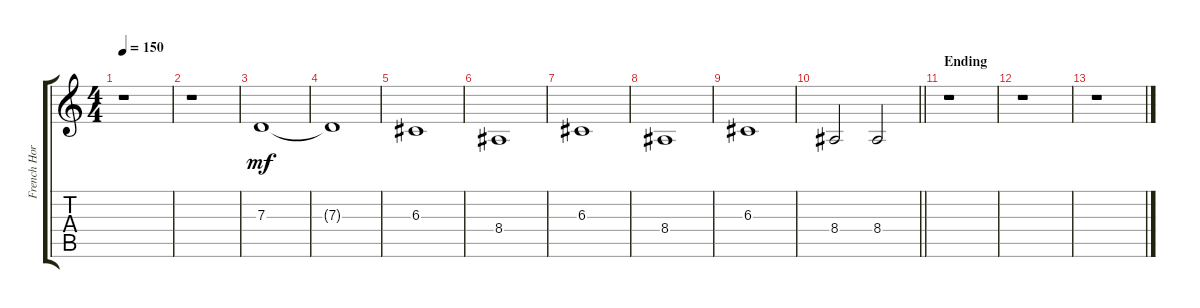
\track ("French Horn" "French Hor") {instrument frenchhorn}
\staff {score tabs}
\tuning (E4 B3 G3 D3 A2 E2) {hide}
\ts (4 4)
\tempo 150
\clef g2
\ks c
r.1{dy f} |
r.1 |
7.3.1{dy mf} |
7.3{t}.1 |
6.3.1 |
8.4.1 |
6.3.1 |
8.4.1 |
6.3.1 |
\barLineRight lightlight
8.4.2 8.4.2 |
\section ("" "Ending")
r.1 |
r.1 |
r.1
